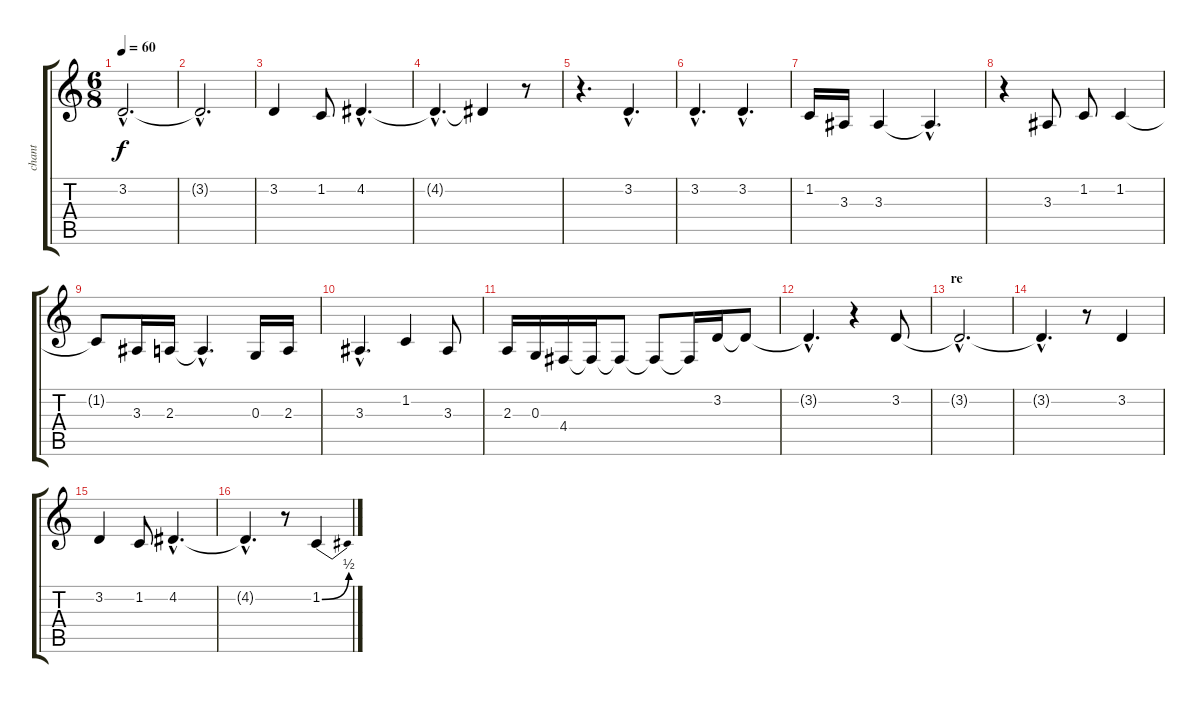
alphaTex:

\track ("chant" "chant") {instrument choiraahs}
\staff {score tabs}
\tuning (E4 B3 G3 D3 A2 E2) {hide}
\ts (6 8)
\tempo 60
\clef g2
\ks c
3.2{hac}.2{d dy f} |
3.2{hac t}.2{d} |
3.2.4 1.2.8 4.2{hac}.4{d} |
4.2{hac t}.4{d} 4.2{t}.4 r.8 |
r.4{d} 3.2{hac}.4{d} |
3.2{hac}.4{d} 3.2{hac}.4{d} |
1.2.16 3.3.16 3.3.4 3.3{hac t}.4{d} |
r.4 3.3.8 1.2.8 1.2.4 |
1.2{t}.8 3.3.16 2.3.16 2.3{hac t}.4{d} 0.3.16 2.3.16 |
3.3{hac}.4{d} 1.2.4 3.3.8 |
2.3.16 0.3.16 4.4.16 4.4{t}.16 4.4{t}.8 4.4{t}.8 4.4{t}.16 3.2.16 3.2{t}.8 |
3.2{hac t}.4{d} r.4 3.2.8 |
\section ("" "re")
3.2{hac t}.2{d} |
3.2{hac t}.4{d} r.8 3.2.4 |
3.2.4 1.2.8 4.2{hac}.4{d} |
4.2{hac t}.4{d} r.8 1.2{be (bend 0 0 60 2)}.4
